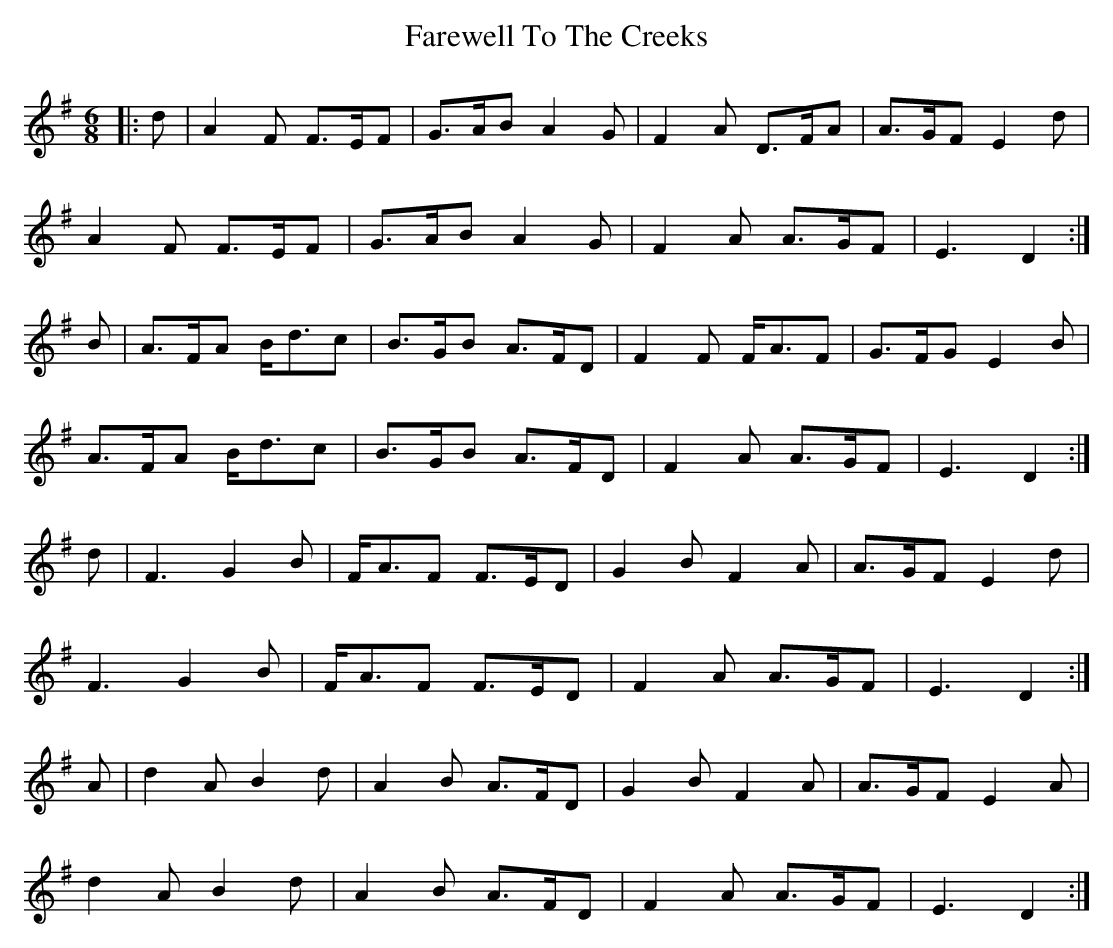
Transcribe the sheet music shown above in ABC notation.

X:1
T: Farewell To The Creeks
M: 6/8
L: 1/8
K: Dmix
|:d|A2F F>EF|G>AB A2G|F2A D>FA|A>GF E2d|
A2F F>EF|G>AB A2G|F2A A>GF|E3 D2:|
B|A>FA B<dc|B>GB A>FD|F2F F<AF|G>FG E2B|
A>FA B<dc|B>GB A>FD|F2A A>GF|E3 D2:|
d|F3 G2B|F<AF F>ED|G2B F2A|A>GF E2d|
F3 G2B|F<AF F>ED|F2A A>GF|E3 D2:|
A|d2A B2d|A2B A>FD|G2B F2A|A>GF E2A|
d2A B2d|A2B A>FD|F2A A>GF|E3 D2:|
